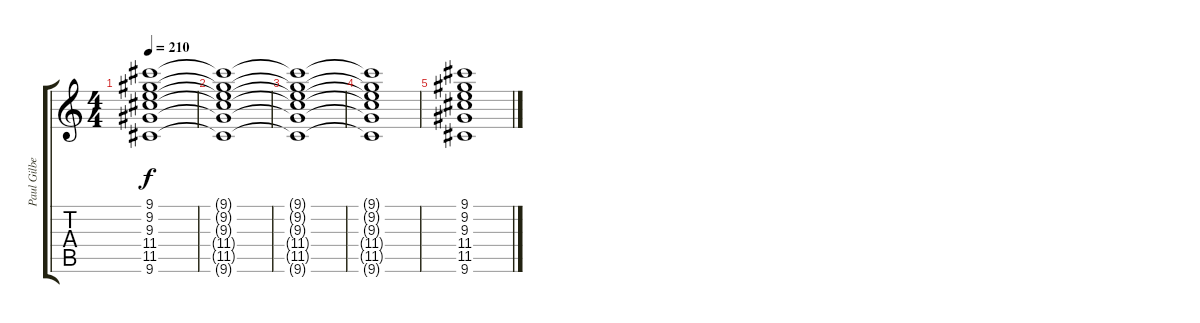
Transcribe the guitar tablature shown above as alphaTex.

\track ("Paul Gilbert" "Paul Gilbe") {instrument distortionguitar}
\staff {score tabs}
\tuning (E4 B3 G3 D3 A2 E2) {hide}
\ts (4 4)
\tempo 210
\clef g2
\ks c
(9.1 9.2 9.3 11.4 11.5 9.6).1{dy f} |
(9.1{t} 9.2{t} 9.3{t} 11.4{t} 11.5{t} 9.6{t}).1 |
(9.1{t} 9.2{t} 9.3{t} 11.4{t} 11.5{t} 9.6{t}).1 |
(9.1{t} 9.2{t} 9.3{t} 11.4{t} 11.5{t} 9.6{t}).1 |
(9.1 9.2 9.3 11.4 11.5 9.6).1
